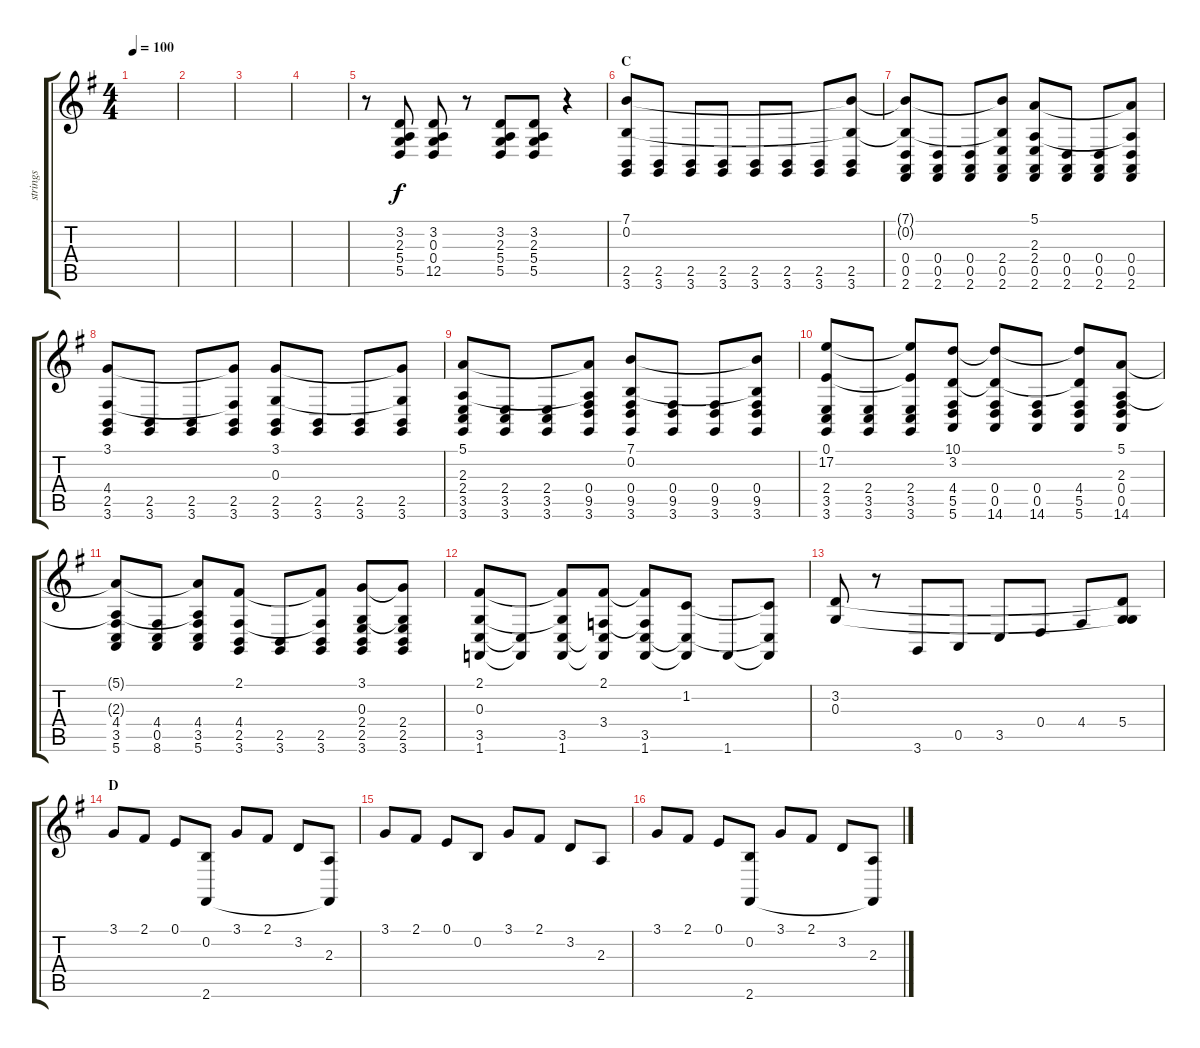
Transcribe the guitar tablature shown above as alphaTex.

\track ("strings" "strings") {instrument tremolostrings}
\staff {score tabs}
\tuning (E4 B3 G3 D3 A2 E2) {hide}
\ts (4 4)
\tempo 100
\clef g2
\ks g
|
|
|
|
r.8 (3.2 2.3 5.4 5.5).8 (3.2 0.3 0.4 12.5).8 r.8 (3.2 2.3 5.4 5.5).8 (3.2 2.3 5.4 5.5).8 r.4 |
\section ("" "C")
(7.1 0.2 2.5 3.6).8 (2.5 3.6).8 (2.5 3.6).8 (2.5 3.6).8 (2.5 3.6).8 (2.5 3.6).8 (2.5 3.6).8 (7.1{t} 0.2{t} 2.5 3.6).8 |
(7.1{t} 0.2{t} 0.4 0.5 2.6).8 (0.4 0.5 2.6).8 (0.4 0.5 2.6).8 (7.1{t} 0.2{t} 2.4 0.5 2.6).8 (5.1 2.3 2.4 0.5 2.6).8 (0.4 0.5 2.6).8 (0.4 0.5 2.6).8 (5.1{t} 2.3{t} 0.4 0.5 2.6).8 |
(3.1 4.4 2.5 3.6).8 (2.5 3.6).8 (2.5 3.6).8 (3.1{t} 4.4{t} 2.5 3.6).8 (3.1 0.3 2.5 3.6).8 (2.5 3.6).8 (2.5 3.6).8 (3.1{t} 0.3{t} 2.5 3.6).8 |
(5.1 2.3 2.4 3.5 3.6).8 (2.4 3.5 3.6).8 (2.4 3.5 3.6).8 (5.1{t} 2.3{t} 0.4 9.5 3.6).8 (7.1 0.2 0.4 9.5 3.6).8 (0.4 9.5 3.6).8 (0.4 9.5 3.6).8 (7.1{t} 0.2{t} 0.4 9.5 3.6).8 |
(0.1 17.2 2.4 3.5 3.6).8 (2.4 3.5 3.6).8 (0.1{t} 17.2{t} 2.4 3.5 3.6).8 (10.1 3.2 4.4 5.5 5.6).8 (10.1{t} 3.2{t} 0.4 0.5 14.6).8 (0.4 0.5 14.6).8 (10.1{t} 3.2{t} 4.4 5.5 5.6).8 (5.1 2.3 0.4 0.5 14.6).8 |
(5.1{t} 2.3{t} 4.4 3.5 5.6).8 (4.4 0.5 8.6).8 (5.1{t} 2.3{t} 4.4 3.5 5.6).8 (2.1 4.4 2.5 3.6).8 (2.5 3.6).8 (2.1{t} 4.4{t} 2.5 3.6).8 (3.1 0.3 2.4 2.5 3.6).8 (3.1{t} 0.3{t} 2.4 2.5 3.6).8 |
(2.1 0.3 3.5 1.6).8 (3.5{t} 1.6{t}).8 (2.1{t} 0.3{t} 3.5 1.6).8 (2.1 3.4 3.5{t} 1.6{t}).8 (2.1{t} 3.4{t} 3.5 1.6).8 (1.2 3.5{t} 1.6{t}).8 1.6.8 (1.2{t} 3.5{t} 1.6{t}).8 |
(3.2 0.3).8 r.8 3.6.8 0.5.8 3.5.8 0.4.8 4.4.8 (3.2{t} 0.3{t} 5.4).8 |
\section ("" "D")
3.1.8 2.1.8 0.1.8 (0.2 2.6).8 3.1.8 2.1.8 3.2.8 (2.3 2.6{t}).8 |
3.1.8 2.1.8 0.1.8 0.2.8 3.1.8 2.1.8 3.2.8 2.3.8 |
3.1.8 2.1.8 0.1.8 (0.2 2.6).8 3.1.8 2.1.8 3.2.8 (2.3 2.6{t}).8
